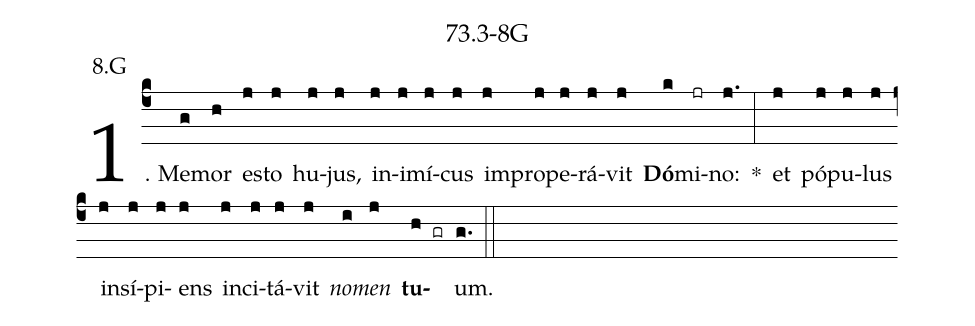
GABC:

name: 73.3-8G;
annotation: 8.G;
%%
(c4)1. Me(g)mor(h) es(j)to(j) hu(j)jus,(j) in(j)i(j)mí(j)cus(j) im(j)pro(j)pe(j)rá(j)vit(j) <b>Dó</b>(k)mi(jr)no:(j.) *(:) et(j) pó(j)pu(j)lus(j) in(j)sí(j)pi(j)ens(j) in(j)ci(j)tá(j)vit(j) <i>no</i>(i)<i>men</i>(j) <b>tu</b>(h gr)um.(g.) (::)


%E(j) u(j) o(i) u(j) a(h) e.(g.) (::)
